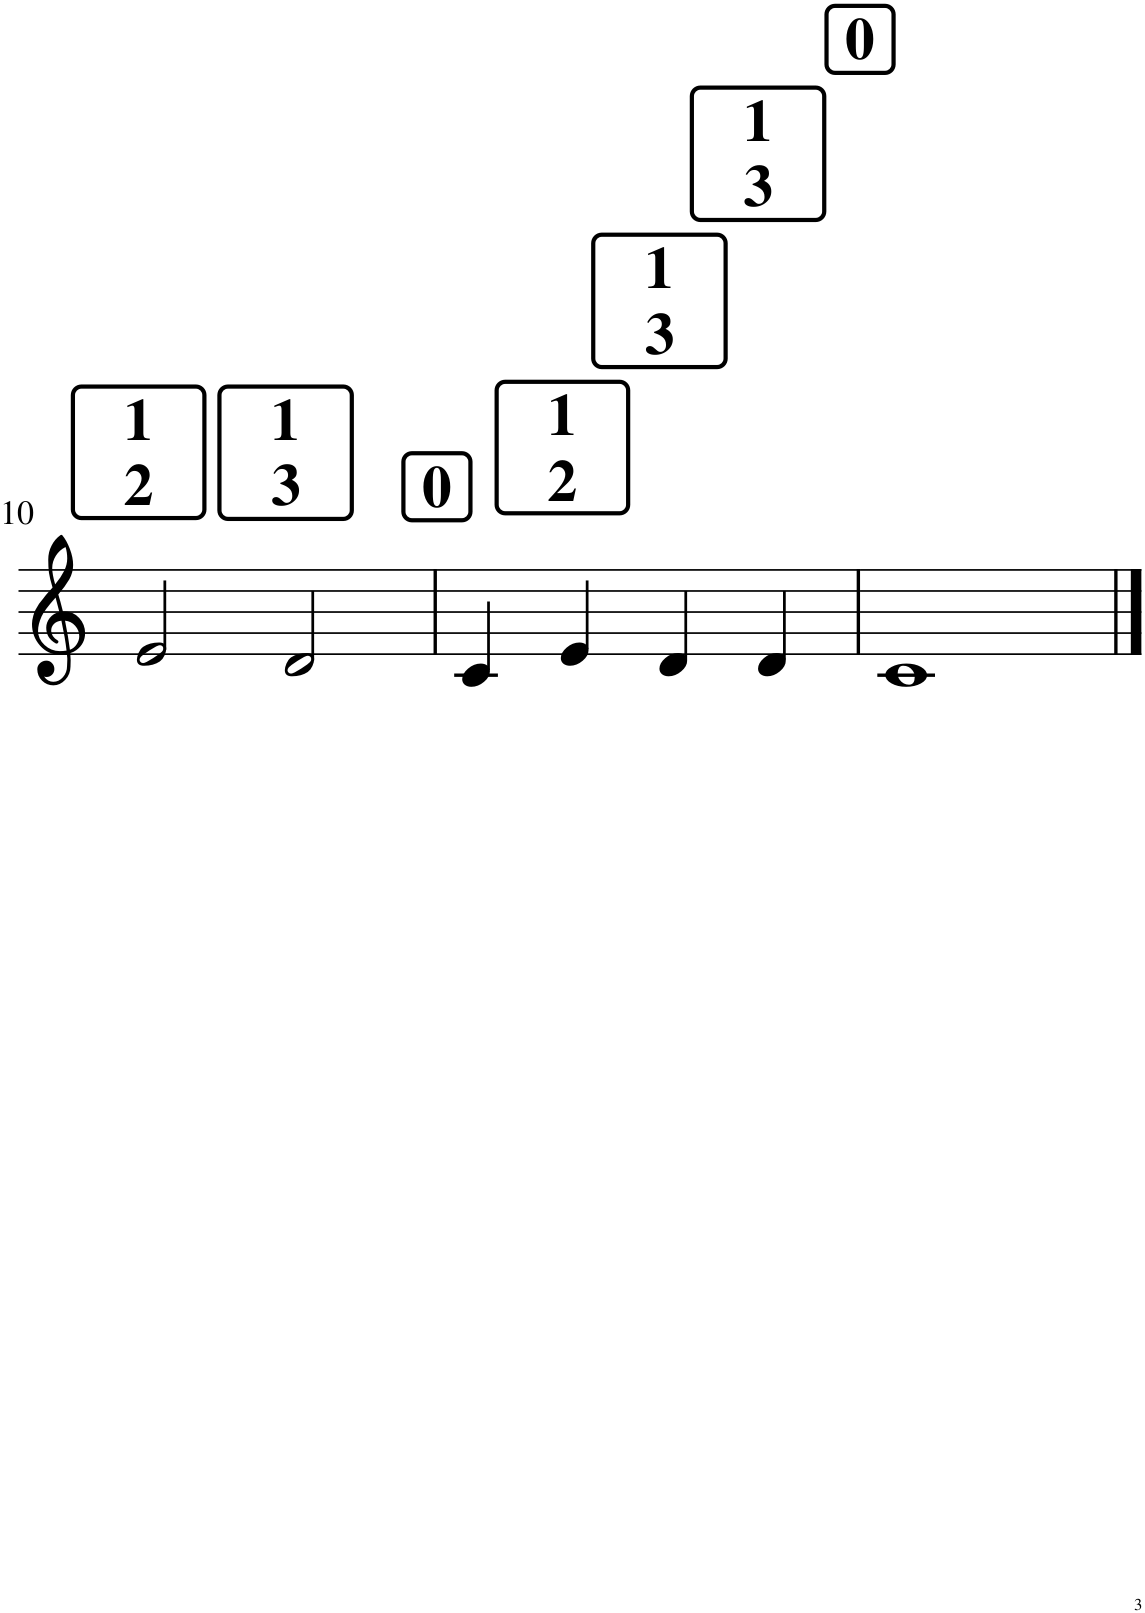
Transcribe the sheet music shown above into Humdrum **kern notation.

**kern
*part1
*staff1
*I"Piano
*I'Pno.
!!LO:PB:g=z
*clefG2
*k[]
*M4/4
!!LO:REH:place=s1:a:t=3:qo=2
!!LO:REH:place=s1:a:B:cj:fs=14:t=1:qo=2
!!LO:REH:place=s1:a:t=2
!!LO:REH:place=s1:a:B:cj:fs=14:t=1
=10
2e/
2d/
!!LO:REH:place=s1:a:t=3:qo=3
!!LO:REH:place=s1:a:B:cj:fs=14:t=1:qo=3
!!LO:REH:place=s1:a:t=3:qo=2
!!LO:REH:place=s1:a:B:cj:fs=14:t=1:qo=2
!!LO:REH:place=s1:a:t=2:qo=1
!!LO:REH:place=s1:a:B:cj:fs=14:t=1:qo=1
!!LO:REH:place=s1:a:B:cj:fs=14:t=0
=11
4c/
4e/
4d/
4d/
!!LO:REH:place=s1:a:B:cj:fs=14:t=0
=12
1c
==
*-
